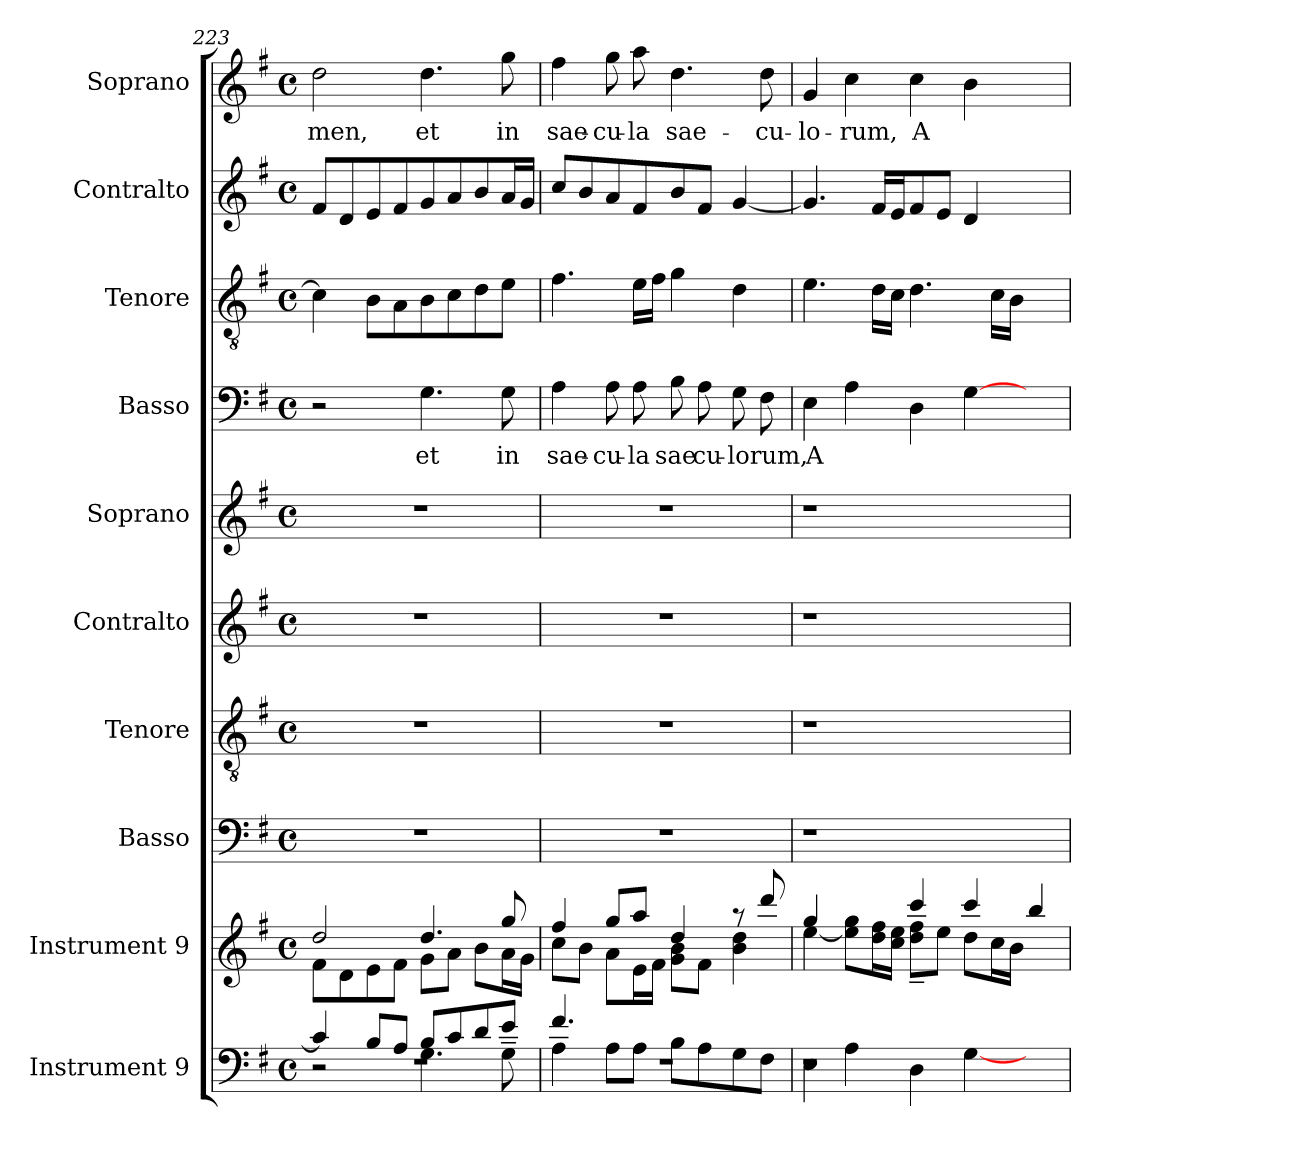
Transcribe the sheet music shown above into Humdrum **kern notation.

**kern	**kern	**kern	**kern	**kern	**kern	**kern	**text	**kern	**text	**kern	**text	**kern	**text
*part10	*part9	*part8	*part7	*part6	*part5	*part4	*part4	*part3	*part3	*part2	*part2	*part1	*part1
*staff10	*staff9	*staff8	*staff7	*staff6	*staff5	*staff4	*staff4	*staff3	*staff3	*staff2	*staff2	*staff1	*staff1
*I"Instrument 9	*I"Instrument 9	*I"Basso	*I"Tenore	*I"Contralto	*I"Soprano	*I"Basso	*	*I"Tenore	*	*I"Contralto	*	*I"Soprano	*
*	*	*	*	*	*	*I'Basso	*	*	*	*I'Contralto	*	*	*
*clefF4	*clefG2	*clefF4	*clefGv2	*clefG2	*clefG2	*clefF4	*	*clefGv2	*	*clefG2	*	*clefG2	*
*k[f#]	*k[f#]	*k[f#]	*k[f#]	*k[f#]	*k[f#]	*k[f#]	*	*k[f#]	*	*k[f#]	*	*k[f#]	*
*G:	*G:	*G:	*G:	*G:	*G:	*G:	*	*G:	*	*G:	*	*G:	*
*M4/4	*M4/4	*M4/4	*M4/4	*M4/4	*M4/4	*M4/4	*	*M4/4	*	*M4/4	*	*M4/4	*
*met(c)	*met(c)	*met(c)	*met(c)	*met(c)	*met(c)	*met(c)	*	*met(c)	*	*met(c)	*	*met(c)	*
=223	=223	=223	=223	=223	=223	=223	=223	=223	=223	=223	=223	=223	=223
*^	*^	*	*	*	*	*	*	*	*	*	*	*	*
*	*^	*	*	*	*	*	*	*	*	*	*	*	*	*	*
!	!	!	!	!	!	!	!	!	!	!	!	!LO:LY:b:cj	!	!LO:LY:b:cj	!	!LO:LY:b:cj
1r	4c/]	2r	2dd/	8f#\L	1r	1r	1r	1r	2r	.	4c\]	--	8f#/L	--	2dd\	-men,
!	!	!	!	!	!	!	!	!	!	!	!	!	!	!LO:LY:b:cj	!	!
.	.	.	.	8d\	.	.	.	.	.	.	.	.	8d/	--	.	.
!	!	!	!	!	!	!	!	!	!	!	!	!LO:LY:b:cj	!	!LO:LY:b:cj	!	!
.	8B/L	.	.	8e\	.	.	.	.	.	.	8B\L	--	8e/	--	.	.
!	!	!	!	!	!	!	!	!	!	!	!	!LO:LY:b:cj	!	!LO:LY:b:cj	!	!
.	8A/J	.	.	8f#\J	.	.	.	.	.	.	8A\	--	8f#/	--	.	.
!	!	!	!	!	!	!	!	!	!	!LO:LY:b:cj	!	!LO:LY:b:cj	!	!LO:LY:b:cj	!	!LO:LY:b:cj
.	8B/L	4.G\	4.dd/	8g\L	.	.	.	.	4.G\	et	8B\	--	8g/	--	4.dd\	et
!	!	!	!	!	!	!	!	!	!	!	!	!LO:LY:b:cj	!	!LO:LY:b:cj	!	!
.	8c/	.	.	8a\J	.	.	.	.	.	.	8c\	--	8a/	--	.	.
!	!	!	!	!	!	!	!	!	!	!	!	!LO:LY:b:cj	!	!LO:LY:b:cj	!	!
.	8d/	.	.	8b\L	.	.	.	.	.	.	8d\	--	8b/	--	.	.
!	!	!	!	!	!	!	!	!	!	!LO:LY:b:cj	!	!LO:LY:b:cj	!	!LO:LY:b:cj	!	!LO:LY:b:cj
.	8e/J	8G~>\	8gg/	16a\	.	.	.	.	8G\	in	8e\J	--	16a/	--	8gg\	in
!	!	!	!	!	!	!	!	!	!	!	!	!	!	!LO:LY:b:cj	!	!
.	.	.	.	16g\J	.	.	.	.	.	.	.	.	16g/J	--	.	.
=224	=224	=224	=224	=224	=224	=224	=224	=224	=224	=224	=224	=224	=224	=224	=224	=224
!	!	!	!	!	!	!	!	!	!	!LO:LY:b:cj	!	!LO:LY:b:cj	!	!LO:LY:b:cj	!	!LO:LY:b:cj
1r	4.f#/	4A\	4ff#/	8cc\L	1r	1r	1r	1r	4A\	sae-	4.f#\	--	8cc/L	--	4ff#\	sae-
!	!	!	!	!	!	!	!	!	!	!	!	!	!	!LO:LY:b:cj	!	!
.	.	.	.	8b\J	.	.	.	.	.	.	.	.	8b/	--	.	.
!	!	!	!	!	!	!	!	!	!	!LO:LY:b:cj	!	!	!	!LO:LY:b:cj	!	!LO:LY:b:cj
.	.	8A\L	8gg/L	8a\L	.	.	.	.	8A\	-cu-	.	.	8a/	--	8gg\	-cu-
!	!	!	!	!	!	!	!	!	!	!LO:LY:b:cj	!	!LO:LY:b:cj	!	!LO:LY:b:cj	!	!LO:LY:b:cj
.	2ryy	8A\J	8aa/J	16e\	.	.	.	.	8A\	-la	16e\L	--	8f#/	--	8aa\	-la
!	!	!	!	!	!	!	!	!	!	!	!	!LO:LY:b:cj	!	!	!	!
.	.	.	.	16f#\J	.	.	.	.	.	.	16f#\J	--	.	.	.	.
!	!	!	!	!	!	!	!	!	!	!LO:LY:b:cj	!	!LO:LY:b:cj	!	!LO:LY:b:cj	!	!LO:LY:b:cj
.	.	8B\L	4dd/	8b\ 8g\L	.	.	.	.	8B\	sae	4g\	--	8b/	--	4.dd\	sae-
!	!	!	!	!	!	!	!	!	!	!LO:LY:b:cj	!	!	!	!LO:LY:b:cj	!	!
.	.	8A\	.	8f#\J	.	.	.	.	8A\	cu-	.	.	8f#/J	--	.	.
!	!	!	!	!	!	!	!	!	!	!LO:LY:b:cj	!	!LO:LY:b:cj	!	!LO:LY:b:cj	!	!
.	.	8G\	8r	4dd\ 4b\	.	.	.	.	8G\	-lorum,	4d\	--	[<4g/	--	.	.
!	!	!	!	!	!	!	!	!	!	!LO:LY:b:cj	!	!	!	!	!	!LO:LY:b:cj
.	8ryy	8F#\J	8ddd/	.	.	.	.	.	8F#\	.	.	.	.	.	8dd\	-cu-
!!LO:PB:g=z
=225	=225	=225	=225	=225	=225	=225	=225	=225	=225	=225	=225	=225	=225	=225	=225	=225
!	!	!	!	!	!	!	!	!	!	!LO:LY:b:cj	!	!LO:LY:b:cj	!	!LO:LY:b:cj	!	!LO:LY:b:cj
1r	4E\	1r	4gg/	[<4ee\	1r	1r	1r	1r	4E\	A-	4.e\	--	4.g/]	--	4g/	-lo-
!	!	!	!	!	!	!	!	!	!	!LO:LY:b:cj	!	!	!	!	!	!LO:LY:b:cj
.	4A\	.	4gg\	8ee\] 8gg\L	.	.	.	.	4A\	--	.	.	.	.	4cc\	-rum,
!	!	!	!	!	!	!	!	!	!	!	!	!LO:LY:b:cj	!	!LO:LY:b:cj	!	!
.	.	.	.	16dd\ 16ff#\	.	.	.	.	.	.	16d\L	--	16f#/L	--	.	.
!	!	!	!	!	!	!	!	!	!	!	!	!LO:LY:b:cj	!	!LO:LY:b:cj	!	!
.	.	.	.	16cc\ 16ee\J	.	.	.	.	.	.	16c\J	--	16e/	--	.	.
!	!	!	!	!	!	!	!	!	!	!LO:LY:b:cj	!	!LO:LY:b:cj	!	!LO:LY:b:cj	!	!LO:LY:b:cj
.	4D\	.	4ccc/	8ff#\~> 8dd\~>L	.	.	.	.	4D\	--	4.d\	--	8f#/	--	4cc\	A-
!	!	!	!	!	!	!	!	!	!	!	!	!	!	!LO:LY:b:cj	!	!
.	.	.	.	8ee\J	.	.	.	.	.	.	.	.	8e/J	--	.	.
!	!	!	!	!	!	!	!	!	!	!LO:LY:b:cj	!	!	!	!LO:LY:b:cj	!	!LO:LY:b:cj
.	[>4G\	.	4ccc/	8dd\L	.	.	.	.	[>4G\	--	.	.	4d/	--	4b\	--
!	!	!	!	!	!	!	!	!	!	!	!	!LO:LY:b:cj	!	!	!	!
.	.	.	.	16cc\	.	.	.	.	.	.	16c\L	--	.	.	.	.
!	!	!	!	!	!	!	!	!	!	!	!	!LO:LY:b:cj	!	!	!	!
.	.	.	.	16b\J	.	.	.	.	.	.	16B\J	--	.	.	.	.
4ryy	4ryy	4ryy	4bb/	4ryy	4ryy	4ryy	4ryy	4ryy	4ryy	.	4ryy	.	4ryy	.	4ryy	.
*v	*v	*v	*	*	*	*	*	*	*	*	*	*	*	*	*	*
*	*v	*v	*	*	*	*	*	*	*	*	*	*	*	*
=	=	=	=	=	=	=	=	=	=	=	=	=	=
*-	*-	*-	*-	*-	*-	*-	*-	*-	*-	*-	*-	*-	*-
